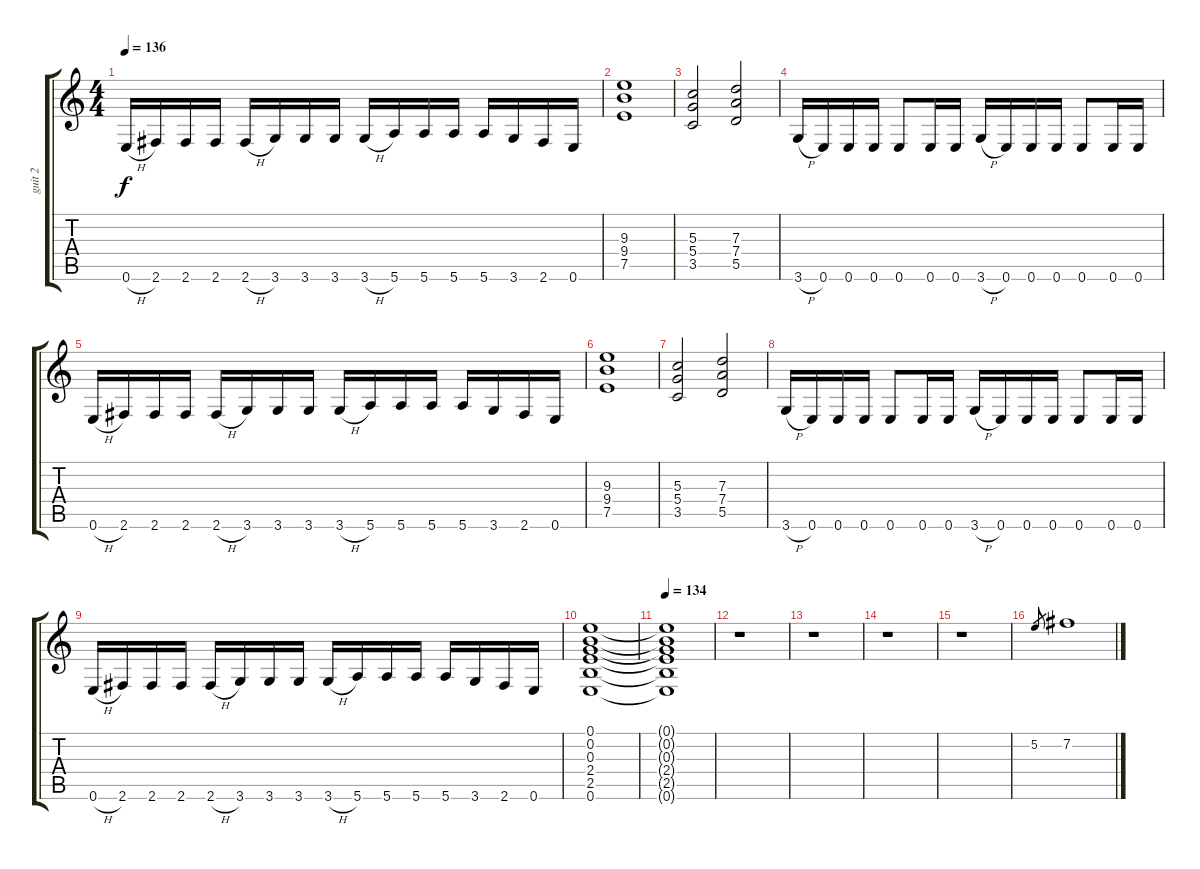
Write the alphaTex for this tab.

\track ("guit 2" "guit 2") {instrument distortionguitar}
\staff {score tabs}
\tuning (E4 B3 G3 D3 A2 E2) {hide}
\ts (4 4)
\tempo 136
\clef g2
\ks c
0.6{h}.16{dy f} 2.6.16 2.6.16 2.6.16 2.6{h}.16 3.6.16 3.6.16 3.6.16 3.6{h}.16 5.6.16 5.6.16 5.6.16 5.6.16 3.6.16 2.6.16 0.6.16 |
(9.3 9.4 7.5).1 |
(5.3 5.4 3.5).2 (7.3 7.4 5.5).2 |
3.6{h}.16 0.6.16 0.6.16 0.6.16 0.6.8 0.6.16 0.6.16 3.6{h}.16 0.6.16 0.6.16 0.6.16 0.6.8 0.6.16 0.6.16 |
0.6{h}.16 2.6.16 2.6.16 2.6.16 2.6{h}.16 3.6.16 3.6.16 3.6.16 3.6{h}.16 5.6.16 5.6.16 5.6.16 5.6.16 3.6.16 2.6.16 0.6.16 |
(9.3 9.4 7.5).1 |
(5.3 5.4 3.5).2 (7.3 7.4 5.5).2 |
3.6{h}.16 0.6.16 0.6.16 0.6.16 0.6.8 0.6.16 0.6.16 3.6{h}.16 0.6.16 0.6.16 0.6.16 0.6.8 0.6.16 0.6.16 |
0.6{h}.16 2.6.16 2.6.16 2.6.16 2.6{h}.16 3.6.16 3.6.16 3.6.16 3.6{h}.16 5.6.16 5.6.16 5.6.16 5.6.16 3.6.16 2.6.16 0.6.16 |
(0.1 0.2 0.3 2.4 2.5 0.6).1 |
\tempo 134
(0.1{t} 0.2{t} 0.3{t} 2.4{t} 2.5{t} 0.6{t}).1 |
r.1 |
r.1 |
r.1 |
r.1 |
5.2.8{gr} 7.2.1
